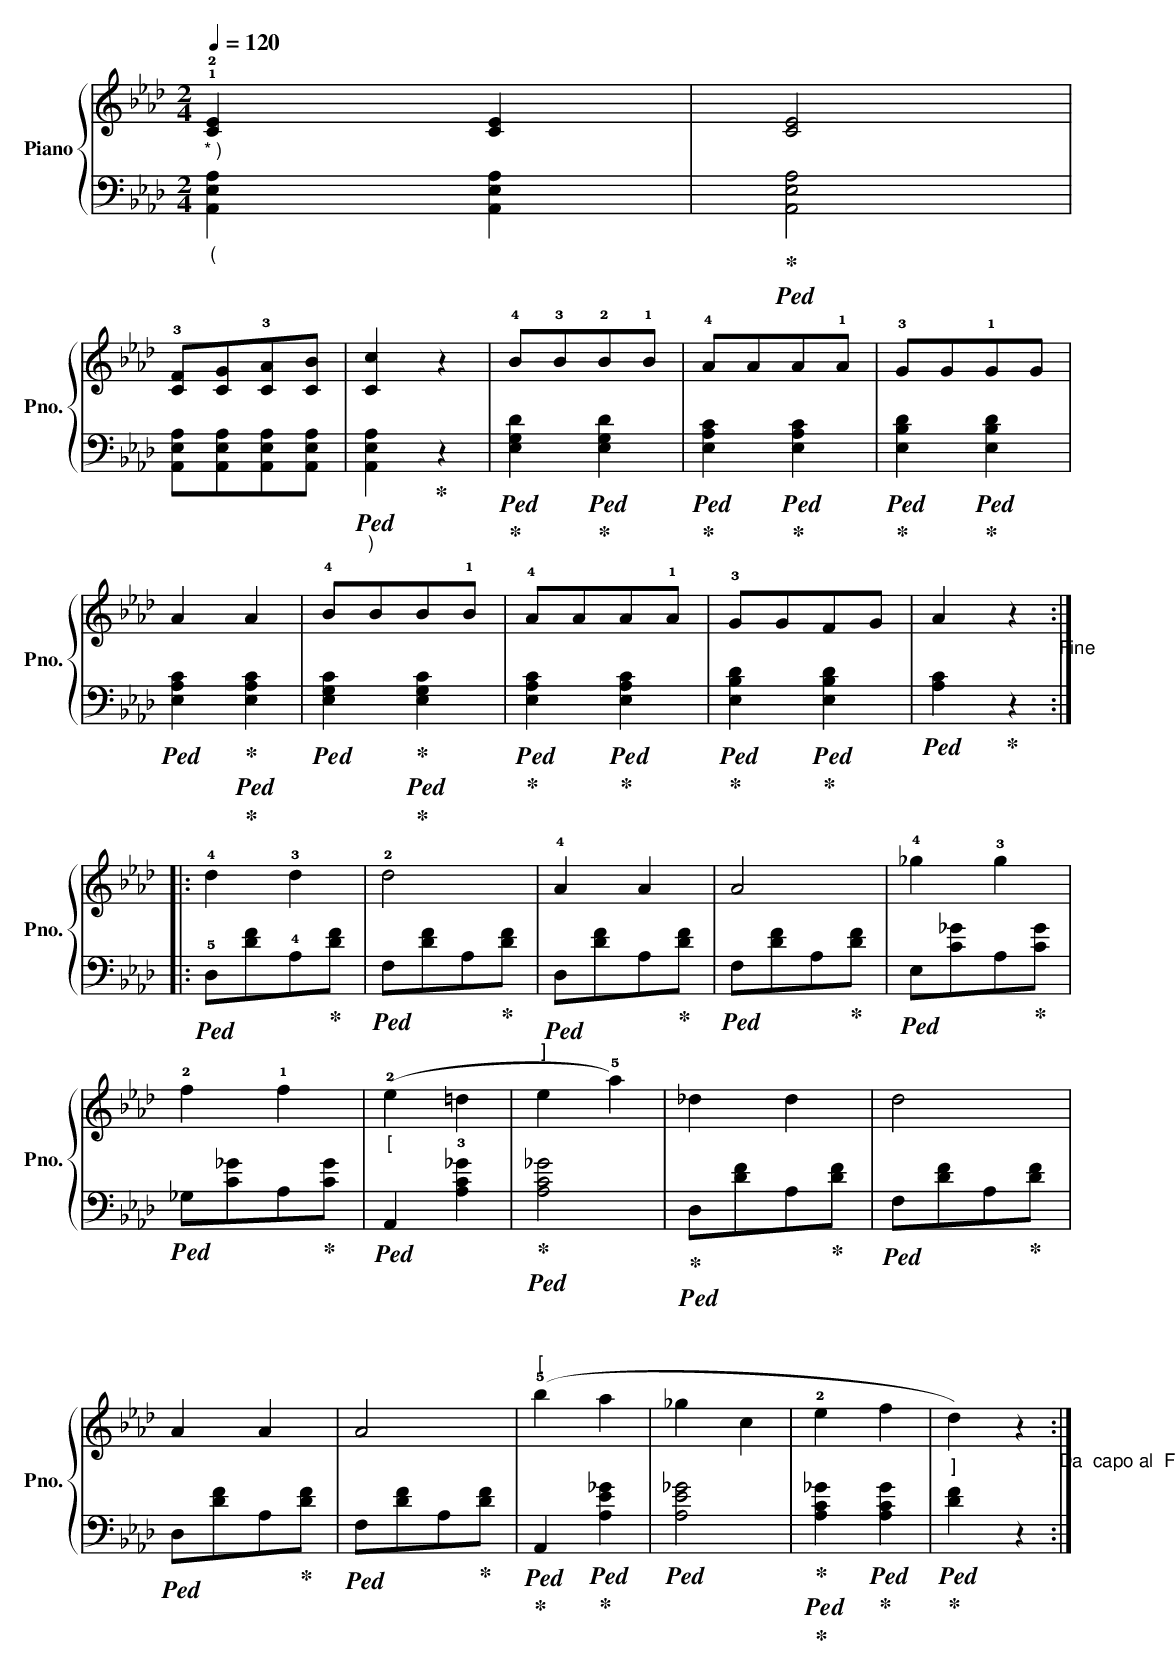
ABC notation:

X:1
T:加洛普舞曲
%%score { 1 | 2 }
L:1/4
Q:1/4=120
M:2/4
K:Ab
V:1 treble nm="Piano" snm="Pno."
V:2 bass
L:1/8
V:1
"_* )" !1!!2![CE] [CE] | [CE]2 |$ !3![CF]/[CG]/!3![CA]/[CB]/ | [Cc] z | !4!B/!3!B/!2!B/!1!B/ | %5
 !4!A/A/A/!1!A/ | !3!G/G/!1!G/G/ |$ A A | !4!B/B/B/!1!B/ | !4!A/A/A/!1!A/ | !3!G/G/F/G/ | %11
 A z"_Fine" ::$ !4!d !3!d | !2!d2 | !4!A A | A2 | !4!_g !3!g |$ !2!f !1!f |"_[" (!2!e =d | %19
"^]" e !5!a) | _d d | d2 |$ A A | A2 |"^[" (!5!b a | _g c | !2!e f | %27
"_]" d) z"_Da  capo al  Fine" :| %28
V:2
"_(" [A,,E,A,]2 [A,,E,A,]2 |!ped-up!!ped! [A,,E,A,]4 |$ [A,,E,A,][A,,E,A,][A,,E,A,][A,,E,A,] | %3
"_)"!ped! [A,,E,A,]2!ped-up! z2 |!ped!!ped-up! [E,G,D]2!ped!!ped-up! [E,G,D]2 | %5
!ped!!ped-up! [E,A,C]2!ped!!ped-up! [E,A,C]2 |!ped!!ped-up! [E,B,D]2!ped!!ped-up! [E,B,D]2 |$ %7
!ped! [E,A,C]2!ped-up!!ped!!ped-up! [E,A,C]2 |!ped! [E,G,C]2!ped-up!!ped!!ped-up! [E,G,C]2 | %9
!ped!!ped-up! [E,A,C]2!ped!!ped-up! [E,A,C]2 |!ped!!ped-up! [E,B,D]2!ped!!ped-up! [E,B,D]2 | %11
!ped! [A,C]2!ped-up! z2 ::$!ped! !5!D,[DF]!4!A,!ped-up![DF] |!ped! F,[DF]A,!ped-up![DF] | %14
!ped! D,[DF]A,!ped-up![DF] |!ped! F,[DF]A,!ped-up![DF] |!ped! E,[C_G]A,!ped-up![CG] |$ %17
!ped! _G,[C_G]A,!ped-up![CG] |!ped! A,,2 !3![A,C_G]2 |!ped-up!!ped! [A,C_G]4 | %20
!ped-up!!ped! D,[DF]A,!ped-up![DF] |!ped! F,[DF]A,!ped-up![DF] |$!ped! D,[DF]A,!ped-up![DF] | %23
!ped! F,[DF]A,!ped-up![DF] |!ped!!ped-up! A,,2!ped!!ped-up! [A,E_G]2 |!ped! [A,E_G]4 | %26
!ped-up!!ped!!ped-up! [A,C_G]2!ped!!ped-up! [A,CG]2 |!ped!!ped-up! [DF]2 z2 :| %28
